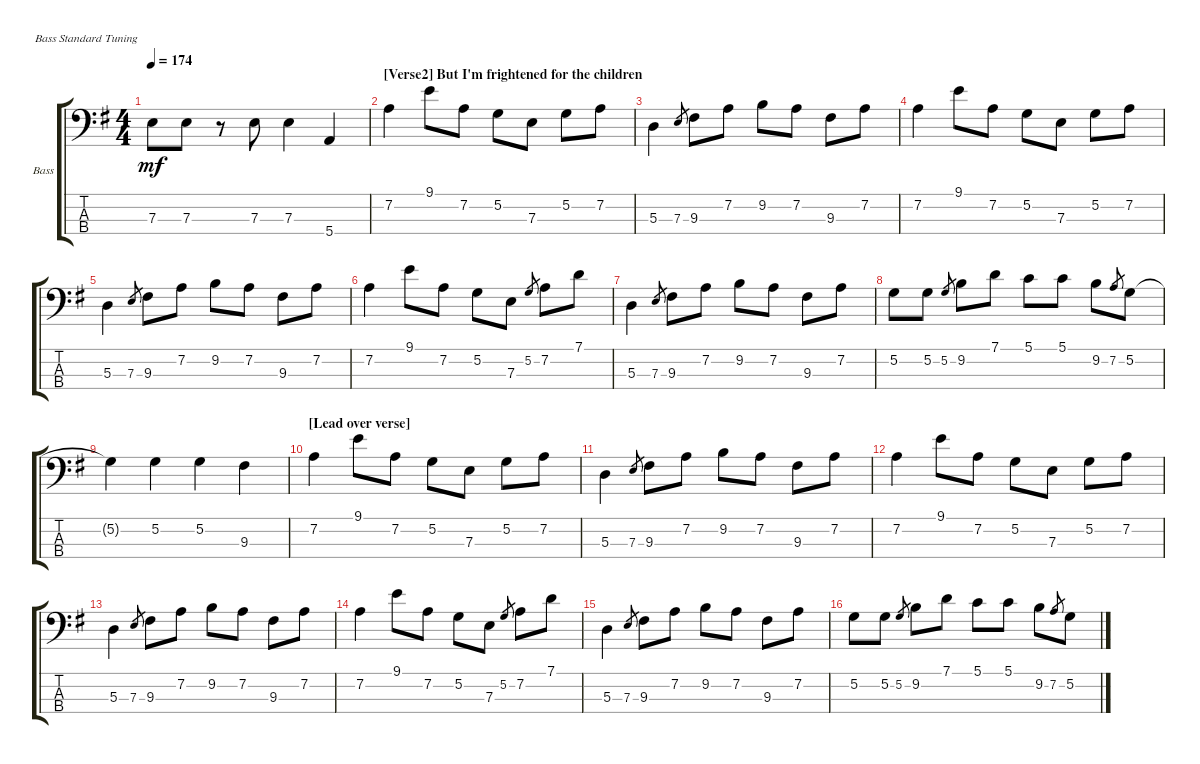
\bracketExtendMode groupsimilarinstruments
\firstSystemTrackNameOrientation horizontal
\otherSystemsTrackNameOrientation horizontal
\track ("Electric Bass" "Bass") {instrument electricbassfinger}
\staff {score tabs}
\tuning (G2 D2 A1 E1)
\ts (4 4)
\tempo 174
\clef f4
\ks eminor
7.3.8{dy mf} 7.3.8 r.8 7.3.8 7.3.4 5.4.4 |
\section ("" "[Verse2] But I'm frightened for the children")
7.2.4 9.1.8 7.2.8 5.2.8 7.3.8 5.2.8 7.2.8 |
5.3.4 7.3.8{gr} 9.3.8 7.2.8 9.2.8 7.2.8 9.3.8 7.2.8 |
7.2.4 9.1.8 7.2.8 5.2.8 7.3.8 5.2.8 7.2.8 |
5.3.4 7.3.8{gr} 9.3.8 7.2.8 9.2.8 7.2.8 9.3.8 7.2.8 |
7.2.4 9.1.8 7.2.8 5.2.8 7.3.8 5.2.8{gr} 7.2.8 7.1.8 |
5.3.4 7.3.8{gr} 9.3.8 7.2.8 9.2.8 7.2.8 9.3.8 7.2.8 |
5.2.8 5.2.8 5.2.8{gr} 9.2.8 7.1.8 5.1.8 5.1.8 9.2.8 7.2.8{gr} 5.2.8 |
5.2{t}.4 5.2.4 5.2.4 9.3.4 |
\section ("" "[Lead over verse]  ")
7.2.4 9.1.8 7.2.8 5.2.8 7.3.8 5.2.8 7.2.8 |
5.3.4 7.3.8{gr} 9.3.8 7.2.8 9.2.8 7.2.8 9.3.8 7.2.8 |
7.2.4 9.1.8 7.2.8 5.2.8 7.3.8 5.2.8 7.2.8 |
5.3.4 7.3.8{gr} 9.3.8 7.2.8 9.2.8 7.2.8 9.3.8 7.2.8 |
7.2.4 9.1.8 7.2.8 5.2.8 7.3.8 5.2.8{gr} 7.2.8 7.1.8 |
5.3.4 7.3.8{gr} 9.3.8 7.2.8 9.2.8 7.2.8 9.3.8 7.2.8 |
5.2.8 5.2.8 5.2.8{gr} 9.2.8 7.1.8 5.1.8 5.1.8 9.2.8 7.2.8{gr} 5.2.8
